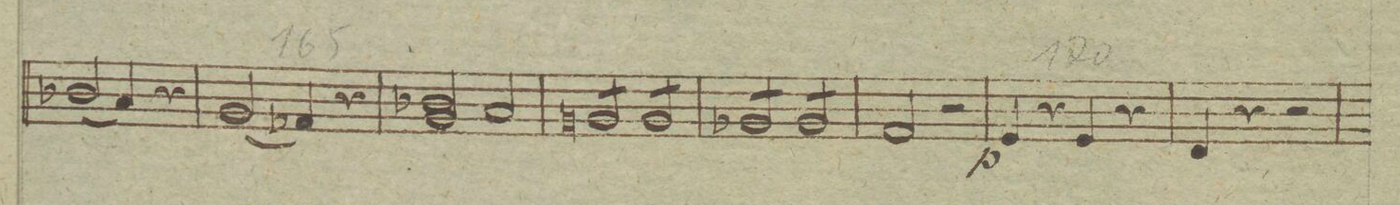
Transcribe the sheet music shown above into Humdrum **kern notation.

**kern	**dynam
*I"Viola.	*
*clefC3	*
*k[b-e-a-]	*
*met(c)	*
*M4/4	*
(2c-X/	.
4B-/)	.
4r	.
=161	=161
(2A-/	.
4G-X/)	.
4r	.
=162	=162
2A-/ 2c-X	.
2B-/	.
=163	=163
*tremolo	*
8An/L	.
8A/	.
8A/	.
8A/J	.
8A/L	.
8A/	.
8A/	.
8A/J	.
=164	=164
8A-X/L	.
8A-/	.
8A-/	.
8A-/J	.
8A-/L	.
8A-/	.
8A-/	.
8A-/J	.
*Xtremolo	*
=165	=165
2G/	.
2r	.
=166	=166
4F/	p
4r	.
4F/	.
4r	.
=167	=167
4E-/	.
4r	.
2r	.
=168	=168
*-	*-
